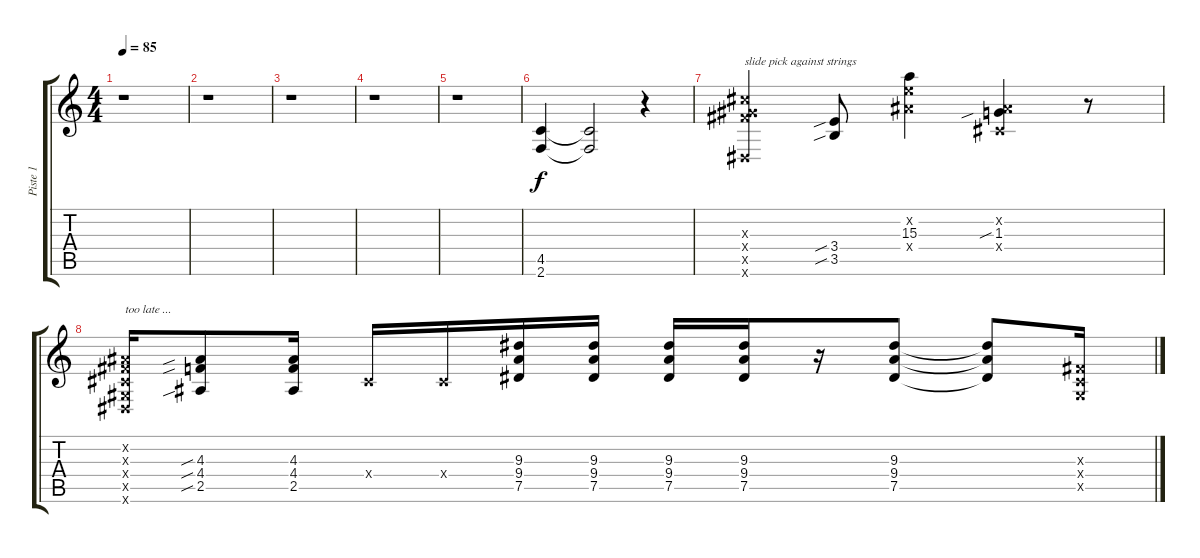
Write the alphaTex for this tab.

\track ("Piste 1" "Piste 1") {instrument overdrivenguitar}
\staff {score tabs}
\tuning (Eb4 Bb3 Gb3 Db3 Ab2 Eb2) {hide}
\ts (4 4)
\tempo 85
\clef g2
\ks c
r.1{dy f} |
r.1 |
r.1 |
r.1 |
r.1 |
(4.5 2.6).4 (4.5{t} 2.6{t}).2 r.4 |
(0.3{x} 12.4{x} 12.5{x} 0.6{x}).4{txt "slide pick against strings"} (3.4{sib} 3.5{sib}).8 (0.2{x} 15.3 15.4{x}).4 (0.2{x} 1.3{sib} 0.4{x}).4 r.8 |
(0.2{x} 0.3{x} 0.4{x} 0.5{x} 0.6{x}).16{txt "too late ..."} (4.3{sib} 4.4{sib} 2.5{sib}).8 (4.3 4.4 2.5).16 0.4{x}.16 0.4{x}.16 (9.3 9.4 7.5).16 (9.3 9.4 7.5).16 (9.3 9.4 7.5).16 (9.3 9.4 7.5).16 r.16 (9.3 9.4 7.5).8 (9.3{t} 9.4{t} 7.5{t}).8 (0.3{x} 0.4{x} 0.5{x}).16
